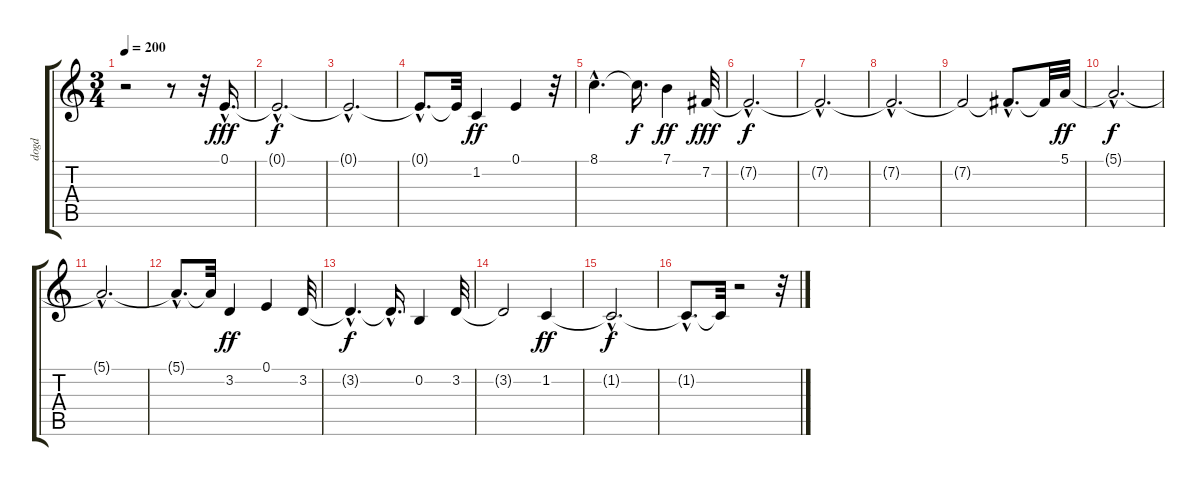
\track ("dogd" "dogd") {instrument electricpiano2}
\staff {score tabs}
\tuning (E4 B3 G3 D3 A2 E2) {hide}
\ts (3 4)
\tempo 200
\clef g2
\ks c
r.2{dy fff} r.8 r.32 0.1{hac}.16{d} |
0.1{hac t}.2{d dy f} |
0.1{hac t}.2{d} |
0.1{hac t}.8{d} 0.1{t}.32 1.2.4{dy ff} 0.1.4 r.32 |
8.1{hac}.4{d} 8.1{t}.16{d dy f} 7.1.4{dy ff} 7.2.32{dy fff} |
7.2{hac t}.2{d dy f} |
7.2{hac t}.2{d} |
7.2{hac t}.2{d} |
7.2{t}.2 7.2{hac t}.8{d} 7.2{t}.32 5.1.32{dy ff} |
5.1{hac t}.2{d dy f} |
5.1{hac t}.2{d} |
5.1{hac t}.8{d} 5.1{t}.32 3.2.4{dy ff} 0.1.4 3.2.32 |
3.2{hac t}.4{d dy f} 3.2{hac t}.16{d} 0.2.4 3.2.32 |
3.2{t}.2 1.2.4{dy ff} |
1.2{hac t}.2{d dy f} |
1.2{hac t}.8{d} 1.2{t}.32 r.2 r.32
